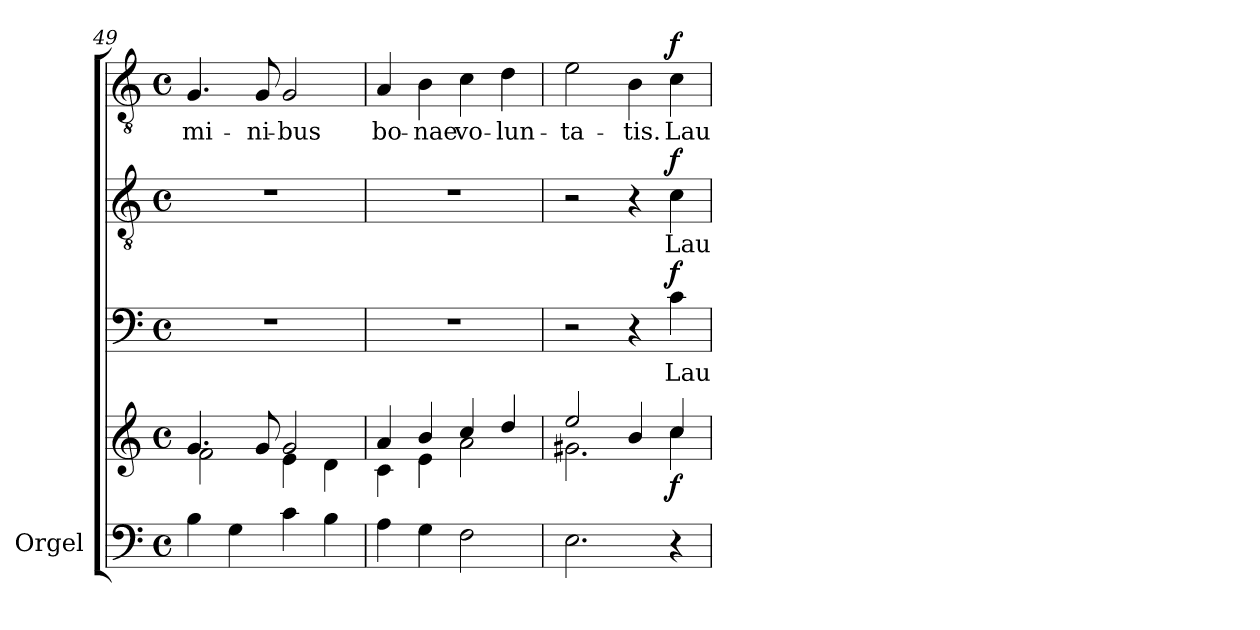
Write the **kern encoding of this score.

**kern	**kern	**dynam	**kern	**text	**dynam	**kern	**text	**dynam	**kern	**text	**dynam
*part4	*part4	*part4	*part3	*part3	*part3	*part2	*part2	*part2	*part1	*part1	*part1
*staff5	*staff4	*staff4/5	*staff3	*staff3	*staff3	*staff2	*staff2	*staff2	*staff1	*staff1	*staff1
*I"Orgel	*	*	*	*	*	*	*	*	*	*	*
*I'Org.	*	*	*	*	*	*	*	*	*	*	*
!!LO:LB:g=z
*clefF4	*clefG2	*	*clefF4	*	*	*clefGv2	*	*	*clefGv2	*	*
*k[]	*k[]	*	*k[]	*	*	*k[]	*	*	*k[]	*	*
*C:	*C:	*	*C:	*	*	*C:	*	*	*C:	*	*
*M4/4	*M4/4	*	*M4/4	*	*	*M4/4	*	*	*M4/4	*	*
*met(c)	*met(c)	*	*met(c)	*	*	*met(c)	*	*	*met(c)	*	*
=49	=49	=49	=49	=49	=49	=49	=49	=49	=49	=49	=49
*	*^	*	*	*	*	*	*	*	*	*	*
!	!	!	!	!	!	!	!	!	!	!	!LO:LY:b	!
4B\	4.g/	2f\	.	1r	.	.	1r	.	.	4.G/	-mi-	.
4G\	.	.	.	.	.	.	.	.	.	.	.	.
!	!	!	!	!	!	!	!	!	!	!	!LO:LY:b	!
.	8g/	.	.	.	.	.	.	.	.	8G/	-ni-	.
!	!	!	!	!	!	!	!	!	!	!	!LO:LY:b	!
4c\	2g/	4e\	.	.	.	.	.	.	.	2G/	-bus	.
4B\	.	4d\	.	.	.	.	.	.	.	.	.	.
=50	=50	=50	=50	=50	=50	=50	=50	=50	=50	=50	=50	=50
!	!	!	!	!	!	!	!	!	!	!	!LO:LY:b	!
4A\	4a/	4c\	.	1r	.	.	1r	.	.	4A/	bo-	.
!	!	!	!	!	!	!	!	!	!	!	!LO:LY:b	!
4G\	4b/	4e\	.	.	.	.	.	.	.	4B\	-nae	.
!	!	!	!	!	!	!	!	!	!	!	!LO:LY:b	!
2F\	4cc/	2a\	.	.	.	.	.	.	.	4c\	vo-	.
!	!	!	!	!	!	!	!	!	!	!	!LO:LY:b	!
.	4dd/	.	.	.	.	.	.	.	.	4d\	-lun-	.
=51	=51	=51	=51	=51	=51	=51	=51	=51	=51	=51	=51	=51
!	!	!	!	!	!	!	!	!	!	!	!LO:LY:b	!
2.E\	2ee/	2.g#X\	.	2r	.	.	2r	.	.	2e\	-ta-	.
!	!	!	!	!	!	!	!	!	!	!	!LO:LY:b	!
.	4b/	.	.	4r	.	.	4r	.	.	4B\	-tis.	.
!	!	!	!LO:DY:b	!	!LO:LY:b	!LO:DY:a	!	!LO:LY:b	!LO:DY:a	!	!LO:LY:b	!LO:DY:a
4r	4cc/	4cc\	f	4c\	Lau-	f	4c\	Lau-	f	4c\	Lau-	f
*	*v	*v	*	*	*	*	*	*	*	*	*	*
=	=	=	=	=	=	=	=	=	=	=	=
*-	*-	*-	*-	*-	*-	*-	*-	*-	*-	*-	*-
